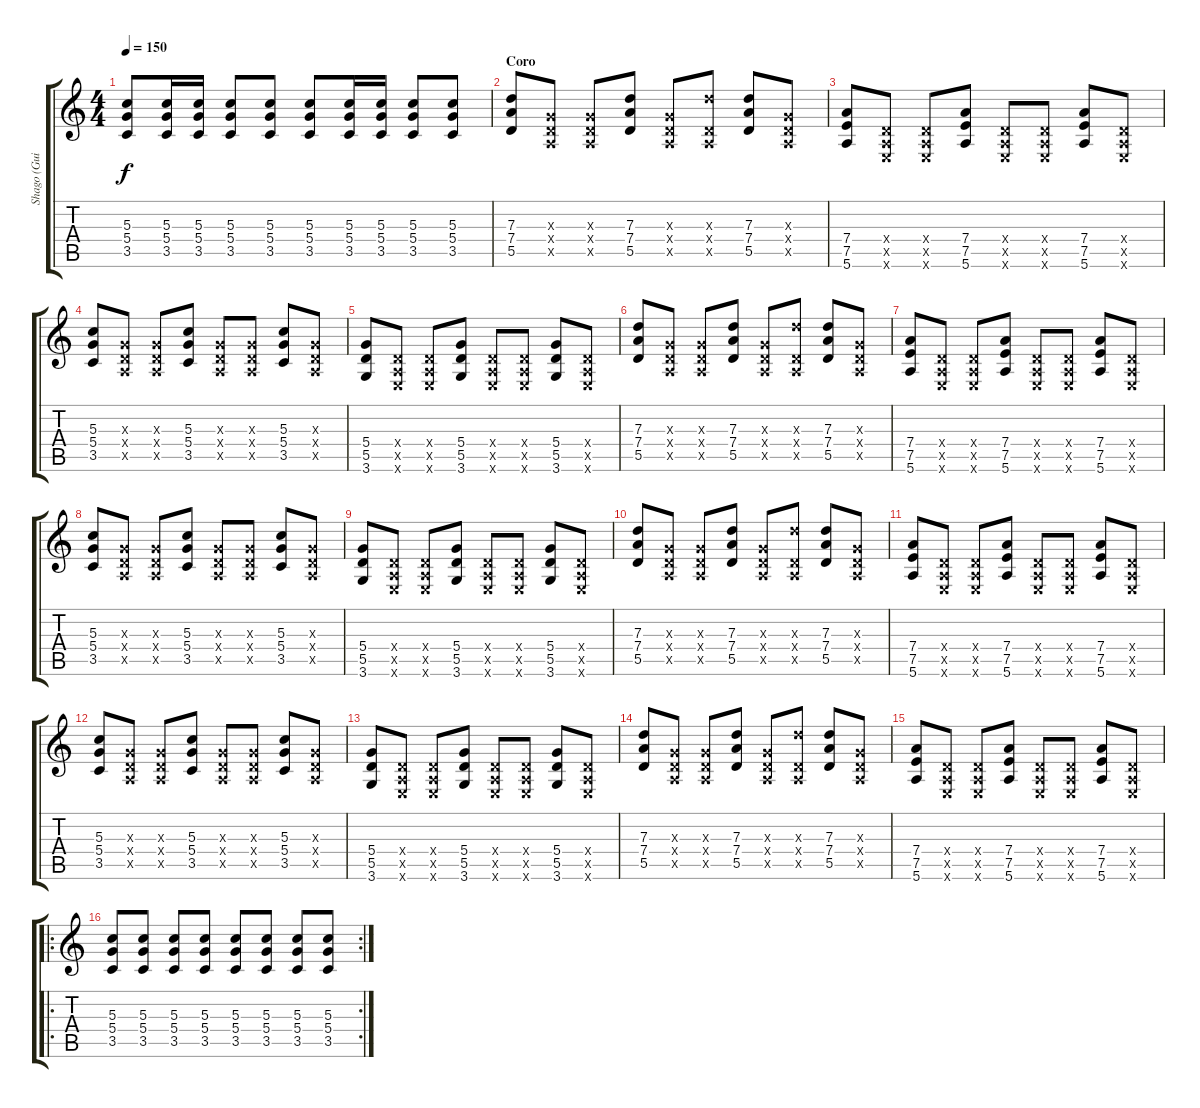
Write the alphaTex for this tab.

\track ("Shago (Guitar 2)" "Shago (Gui") {instrument distortionguitar}
\staff {score tabs}
\tuning (E4 B3 G3 D3 A2 E2) {hide}
\ts (4 4)
\tempo 150
\clef g2
\ks c
(5.3 5.4 3.5).8{dy f} (5.3 5.4 3.5).16 (5.3 5.4 3.5).16 (5.3 5.4 3.5).8 (5.3 5.4 3.5).8 (5.3 5.4 3.5).8 (5.3 5.4 3.5).16 (5.3 5.4 3.5).16 (5.3 5.4 3.5).8 (5.3 5.4 3.5).8 |
\section ("" "Coro")
(7.3 7.4 5.5).8 (0.3{x} 0.4{x} 0.5{x}).8 (0.3{x} 0.4{x} 0.5{x}).8 (7.3 7.4 5.5).8 (0.3{x} 0.4{x} 0.5{x}).8 (7.3{x} 0.4{x} 0.5{x}).8 (7.3 7.4 5.5).8 (0.3{x} 0.4{x} 0.5{x}).8 |
(7.4 7.5 5.6).8 (0.4{x} 0.5{x} 0.6{x}).8 (0.4{x} 0.5{x} 0.6{x}).8 (7.4 7.5 5.6).8 (0.4{x} 0.5{x} 0.6{x}).8 (0.4{x} 0.5{x} 0.6{x}).8 (7.4 7.5 5.6).8 (0.4{x} 0.5{x} 0.6{x}).8 |
(5.3 5.4 3.5).8 (0.3{x} 0.4{x} 0.5{x}).8 (0.3{x} 0.4{x} 0.5{x}).8 (5.3 5.4 3.5).8 (0.3{x} 0.4{x} 0.5{x}).8 (0.3{x} 0.4{x} 0.5{x}).8 (5.3 5.4 3.5).8 (0.3{x} 0.4{x} 0.5{x}).8 |
(5.4 5.5 3.6).8 (0.4{x} 0.5{x} 0.6{x}).8 (0.4{x} 0.5{x} 0.6{x}).8 (5.4 5.5 3.6).8 (0.4{x} 0.5{x} 0.6{x}).8 (0.4{x} 0.5{x} 0.6{x}).8 (5.4 5.5 3.6).8 (0.4{x} 0.5{x} 0.6{x}).8 |
(7.3 7.4 5.5).8 (0.3{x} 0.4{x} 0.5{x}).8 (0.3{x} 0.4{x} 0.5{x}).8 (7.3 7.4 5.5).8 (0.3{x} 0.4{x} 0.5{x}).8 (7.3{x} 0.4{x} 0.5{x}).8 (7.3 7.4 5.5).8 (0.3{x} 0.4{x} 0.5{x}).8 |
(7.4 7.5 5.6).8 (0.4{x} 0.5{x} 0.6{x}).8 (0.4{x} 0.5{x} 0.6{x}).8 (7.4 7.5 5.6).8 (0.4{x} 0.5{x} 0.6{x}).8 (0.4{x} 0.5{x} 0.6{x}).8 (7.4 7.5 5.6).8 (0.4{x} 0.5{x} 0.6{x}).8 |
(5.3 5.4 3.5).8 (0.3{x} 0.4{x} 0.5{x}).8 (0.3{x} 0.4{x} 0.5{x}).8 (5.3 5.4 3.5).8 (0.3{x} 0.4{x} 0.5{x}).8 (0.3{x} 0.4{x} 0.5{x}).8 (5.3 5.4 3.5).8 (0.3{x} 0.4{x} 0.5{x}).8 |
(5.4 5.5 3.6).8 (0.4{x} 0.5{x} 0.6{x}).8 (0.4{x} 0.5{x} 0.6{x}).8 (5.4 5.5 3.6).8 (0.4{x} 0.5{x} 0.6{x}).8 (0.4{x} 0.5{x} 0.6{x}).8 (5.4 5.5 3.6).8 (0.4{x} 0.5{x} 0.6{x}).8 |
(7.3 7.4 5.5).8 (0.3{x} 0.4{x} 0.5{x}).8 (0.3{x} 0.4{x} 0.5{x}).8 (7.3 7.4 5.5).8 (0.3{x} 0.4{x} 0.5{x}).8 (7.3{x} 0.4{x} 0.5{x}).8 (7.3 7.4 5.5).8 (0.3{x} 0.4{x} 0.5{x}).8 |
(7.4 7.5 5.6).8 (0.4{x} 0.5{x} 0.6{x}).8 (0.4{x} 0.5{x} 0.6{x}).8 (7.4 7.5 5.6).8 (0.4{x} 0.5{x} 0.6{x}).8 (0.4{x} 0.5{x} 0.6{x}).8 (7.4 7.5 5.6).8 (0.4{x} 0.5{x} 0.6{x}).8 |
(5.3 5.4 3.5).8 (0.3{x} 0.4{x} 0.5{x}).8 (0.3{x} 0.4{x} 0.5{x}).8 (5.3 5.4 3.5).8 (0.3{x} 0.4{x} 0.5{x}).8 (0.3{x} 0.4{x} 0.5{x}).8 (5.3 5.4 3.5).8 (0.3{x} 0.4{x} 0.5{x}).8 |
(5.4 5.5 3.6).8 (0.4{x} 0.5{x} 0.6{x}).8 (0.4{x} 0.5{x} 0.6{x}).8 (5.4 5.5 3.6).8 (0.4{x} 0.5{x} 0.6{x}).8 (0.4{x} 0.5{x} 0.6{x}).8 (5.4 5.5 3.6).8 (0.4{x} 0.5{x} 0.6{x}).8 |
(7.3 7.4 5.5).8 (0.3{x} 0.4{x} 0.5{x}).8 (0.3{x} 0.4{x} 0.5{x}).8 (7.3 7.4 5.5).8 (0.3{x} 0.4{x} 0.5{x}).8 (7.3{x} 0.4{x} 0.5{x}).8 (7.3 7.4 5.5).8 (0.3{x} 0.4{x} 0.5{x}).8 |
(7.4 7.5 5.6).8 (0.4{x} 0.5{x} 0.6{x}).8 (0.4{x} 0.5{x} 0.6{x}).8 (7.4 7.5 5.6).8 (0.4{x} 0.5{x} 0.6{x}).8 (0.4{x} 0.5{x} 0.6{x}).8 (7.4 7.5 5.6).8 (0.4{x} 0.5{x} 0.6{x}).8 |
\ro
\rc 2
(5.3 5.4 3.5).8 (5.3 5.4 3.5).8 (5.3 5.4 3.5).8 (5.3 5.4 3.5).8 (5.3 5.4 3.5).8 (5.3 5.4 3.5).8 (5.3 5.4 3.5).8 (5.3 5.4 3.5).8
